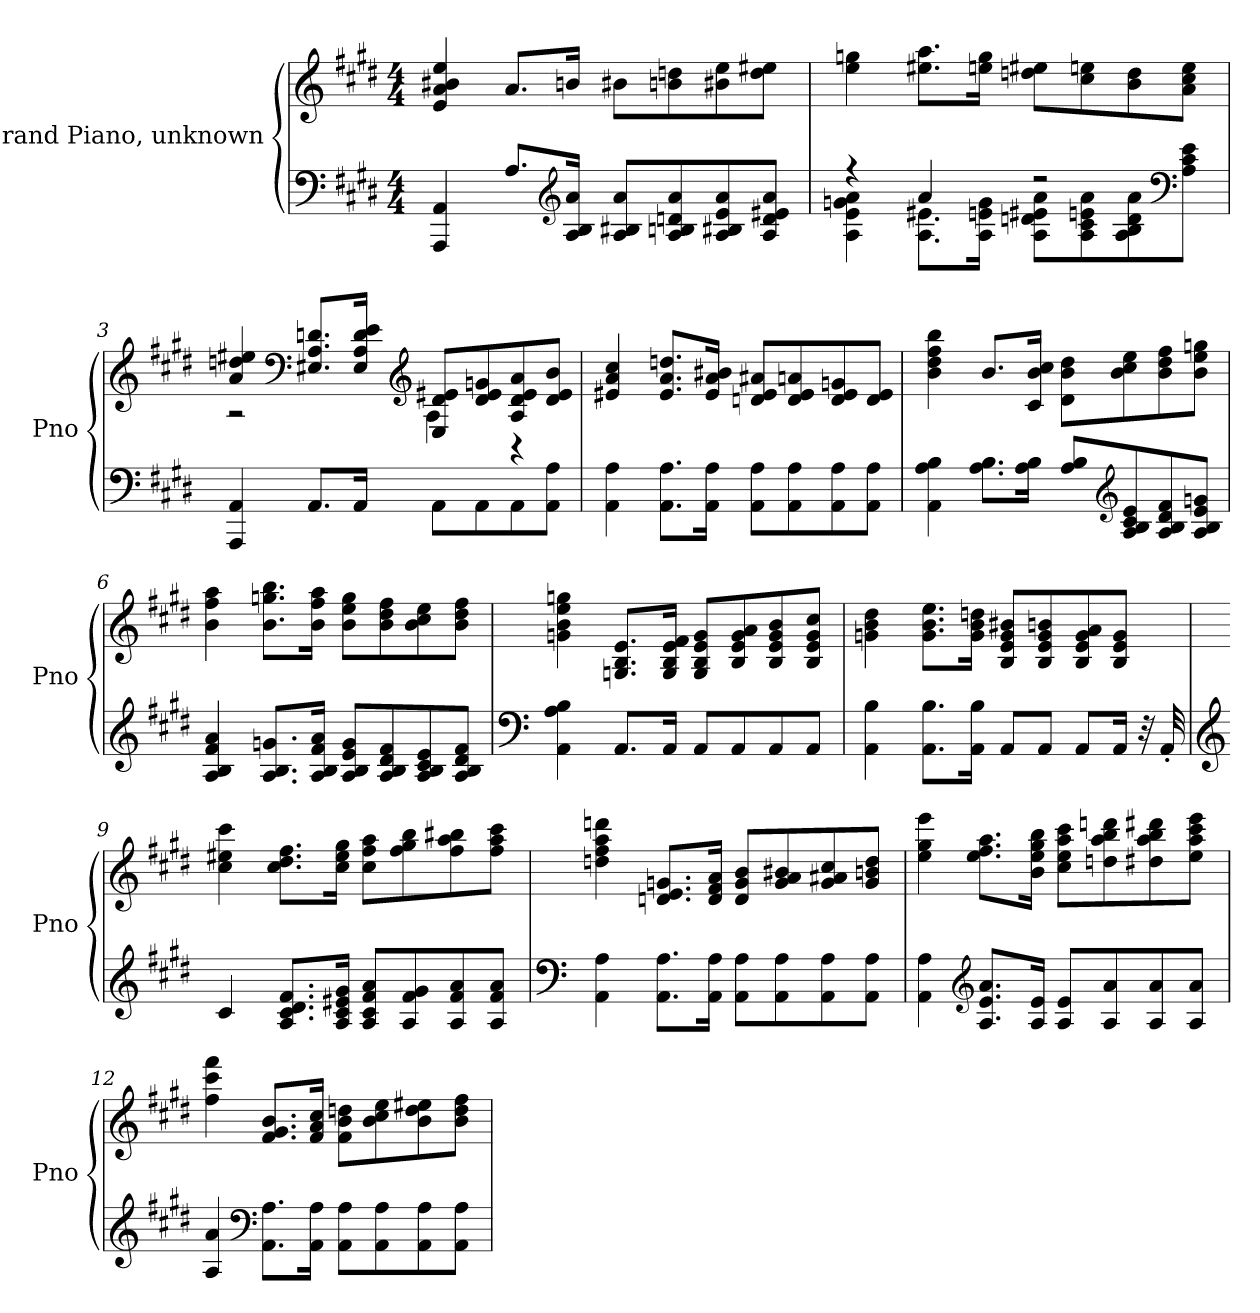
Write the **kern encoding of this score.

**kern	**kern
*part1	*part1
*staff2	*staff1
*I"Grand Piano, unknown	*
*I'Pno	*
*clefF4	*clefG2
*k[f#c#g#d#]	*k[f#c#g#d#]
*M4/4	*M4/4
*MM120	*MM120
=1	=1
4AAA/ 4AA/	4e/ 4a/ 4b#X/ 4ee/
8.A/L	8.a/L
*clefG2	*
16A/ 16B/ 16a/Jk	16bn/Jk
8A/ 8B#X/ 8a/L	8b#X\L
8A/ 8Bn/ 8dn/ 8a/	8bn\ 8ddn\
8A/ 8B#X/ 8e/ 8a/	8b#X\ 8ee\
8A/ 8d/ 8e#X/ 8a/J	8dd\ 8ee#X\J
=2	=2
*^	*
4r	4A\ 4e\ 4gn\ 4a\	4ee\ 4ggn\
4a/	8.A\ 8.e#X\L	8.ee#X\ 8.aa\L
.	16A\ 16en\ 16g\Jk	16een\ 16gg\Jk
2r	8A\ 8dn\ 8e#X\ 8a\L	8ddn\ 8ee#X\L
.	8A\ 8c#\ 8en\ 8a\	8cc#\ 8een\
.	8A\ 8B\ 8d\ 8a\	8b\ 8dd\
*clefF4	*	*
.	8A\ 8c#\ 8e\J	8a\ 8cc#\ 8ee\J
*v	*v	*
!!LO:LB:g=z
=3	=3
*	*^
4AAA/ 4AA/	4a/ 4ddn/ 4ee#X/	2r
*	*clefF4	*
8.AA/L	8.E#X/ 8.A/ 8.dn/L	.
16AA/Jk	16E#/ 16A/ 16d/ 16e/Jk	.
*	*clefG2	*
8AA\L	8E#/ 8d/ 8e#X/L	4A\
8AA\	8d/ 8e#/ 8gn/	.
8AA\	8A/ 8d/ 8e#/ 8a/	4r
8AA\ 8A\J	8d/ 8e#/ 8b/J	.
*	*v	*v
=4	=4
4AA\ 4A\	4e#X/ 4a/ 4cc#/
8.AA\ 8.A\L	8.e#/ 8.a/ 8.ddn/L
16AA\ 16A\Jk	16e#/ 16a/ 16b#X/Jk
8AA\ 8A\L	8dn/ 8e#/ 8a#X/L
8AA\ 8A\	8d/ 8e#/ 8an/
8AA\ 8A\	8d/ 8e#/ 8gn/
8AA\ 8A\J	8d/ 8e#/J
!!LO:LB:g=z
=5	=5
4AA\ 4A\ 4B\	4b\ 4dd#\ 4ff#\ 4bb\
8.A\ 8.B\L	8.b/L
16A\ 16B\Jk	16c#/ 16b/ 16cc#/Jk
8A/ 8B/L	8d#\ 8b\ 8dd#\L
*clefG2	*
8A/ 8B/ 8c#/ 8e/	8b\ 8cc#\ 8ee\
8A/ 8B/ 8d#/ 8f#/	8b\ 8dd#\ 8ff#\
8A/ 8B/ 8e/ 8gn/J	8b\ 8ee\ 8ggn\J
=6	=6
4A/ 4B/ 4f#/ 4a/	4b\ 4ff#\ 4aa\
8.A/ 8.B/ 8.gn/L	8.b\ 8.ggn\ 8.bb\L
16A/ 16B/ 16f#/ 16a/Jk	16b\ 16ff#\ 16aa\Jk
8A/ 8B/ 8e/ 8g/L	8b\ 8ee\ 8gg\L
8A/ 8B/ 8d#/ 8f#/	8b\ 8dd#\ 8ff#\
8A/ 8B/ 8c#/ 8e/	8b\ 8cc#\ 8ee\
8A/ 8B/ 8d#/ 8f#/J	8b\ 8dd#\ 8ff#\J
=7	=7
*clefF4	*
4AA\ 4A\ 4B\	4gn\ 4b\ 4ee\ 4ggn\
8.AA/L	8.Gn/ 8.B/ 8.e/L
16AA/Jk	16G/ 16B/ 16e/ 16f#/Jk
8AA/L	8G/ 8B/ 8e/ 8g/L
8AA/	8B/ 8e/ 8g/ 8a/
8AA/	8B/ 8e/ 8g/ 8b/
8AA/J	8B/ 8e/ 8g/ 8cc#/J
!!LO:LB:g=z
=8	=8
4AA\ 4B\	4gn\ 4b\ 4dd#\
8.AA\ 8.B\L	8.g\ 8.b\ 8.ee\L
16AA\ 16B\Jk	16g\ 16b\ 16ddn\Jk
8AA/L	8B/ 8e/ 8g/ 8b#X/L
8AA/J	8B/ 8e/ 8g/ 8bn/
8AA/L	8B/ 8e/ 8g/ 8a/
16AA/Jk	8B/ 8e/ 8g/J
32r	.
32AA'/	.
=9	=9
*clefG2	*
4c#/	4cc#\ 4ee#X\ 4ccc#\
8.A/ 8.c#/ 8.d#/ 8.f#/L	8.cc#\ 8.dd#\ 8.ff#\L
16A/ 16c#/ 16e#X/ 16g#/Jk	16cc#\ 16ee#\ 16gg#\Jk
8A/ 8c#/ 8f#/ 8a/L	8cc#\ 8ff#\ 8aa\L
8A/ 8f#/ 8g#/	8ff#\ 8gg#\ 8bb\
8A/ 8f#/ 8a/	8ff#\ 8aa\ 8bb#X\
8A/ 8f#/ 8a/J	8ff#\ 8aa\ 8ccc#\J
=10	=10
*clefF4	*
4AA\ 4A\	4ddn\ 4ff#\ 4aa\ 4dddn\
8.AA\ 8.A\L	8.dn/ 8.e/ 8.gn/L
16AA\ 16A\Jk	16d/ 16f#/ 16a/Jk
8AA\ 8A\L	8d/ 8g/ 8b/L
8AA\ 8A\	8g/ 8a/ 8b#X/
8AA\ 8A\	8g/ 8a#X/ 8cc#/
8AA\ 8A\J	8g/ 8bn/ 8dd/J
!!LO:LB:g=z
=11	=11
4AA\ 4A\	4ee\ 4gg#\ 4eee\
*clefG2	*
8.A/ 8.e/ 8.a/L	8.ee\ 8.ff#\ 8.aa\L
16A/ 16e/Jk	16b\ 16ee\ 16gg#\ 16bb\Jk
8A/ 8e/L	8cc#\ 8ee\ 8aa\ 8ccc#\L
8A/ 8a/	8ddn\ 8aa\ 8bb\ 8dddn\
8A/ 8a/	8dd#X\ 8aa\ 8bb\ 8ddd#X\
8A/ 8a/J	8ee\ 8aa\ 8ccc#\ 8eee\J
=12	=12
4A/ 4a/	4ff#\ 4ccc#\ 4fff#\
*clefF4	*
8.AA\ 8.A\L	8.f#/ 8.g#/ 8.b/L
16AA\ 16A\Jk	16f#/ 16a/ 16cc#/Jk
8AA\ 8A\L	8f#\ 8b\ 8ddn\L
8AA\ 8A\	8b\ 8cc#\ 8ee\
8AA\ 8A\	8b\ 8dd\ 8ee#X\
8AA\ 8A\J	8b\ 8dd\ 8ff#\J
=	=
*-	*-
